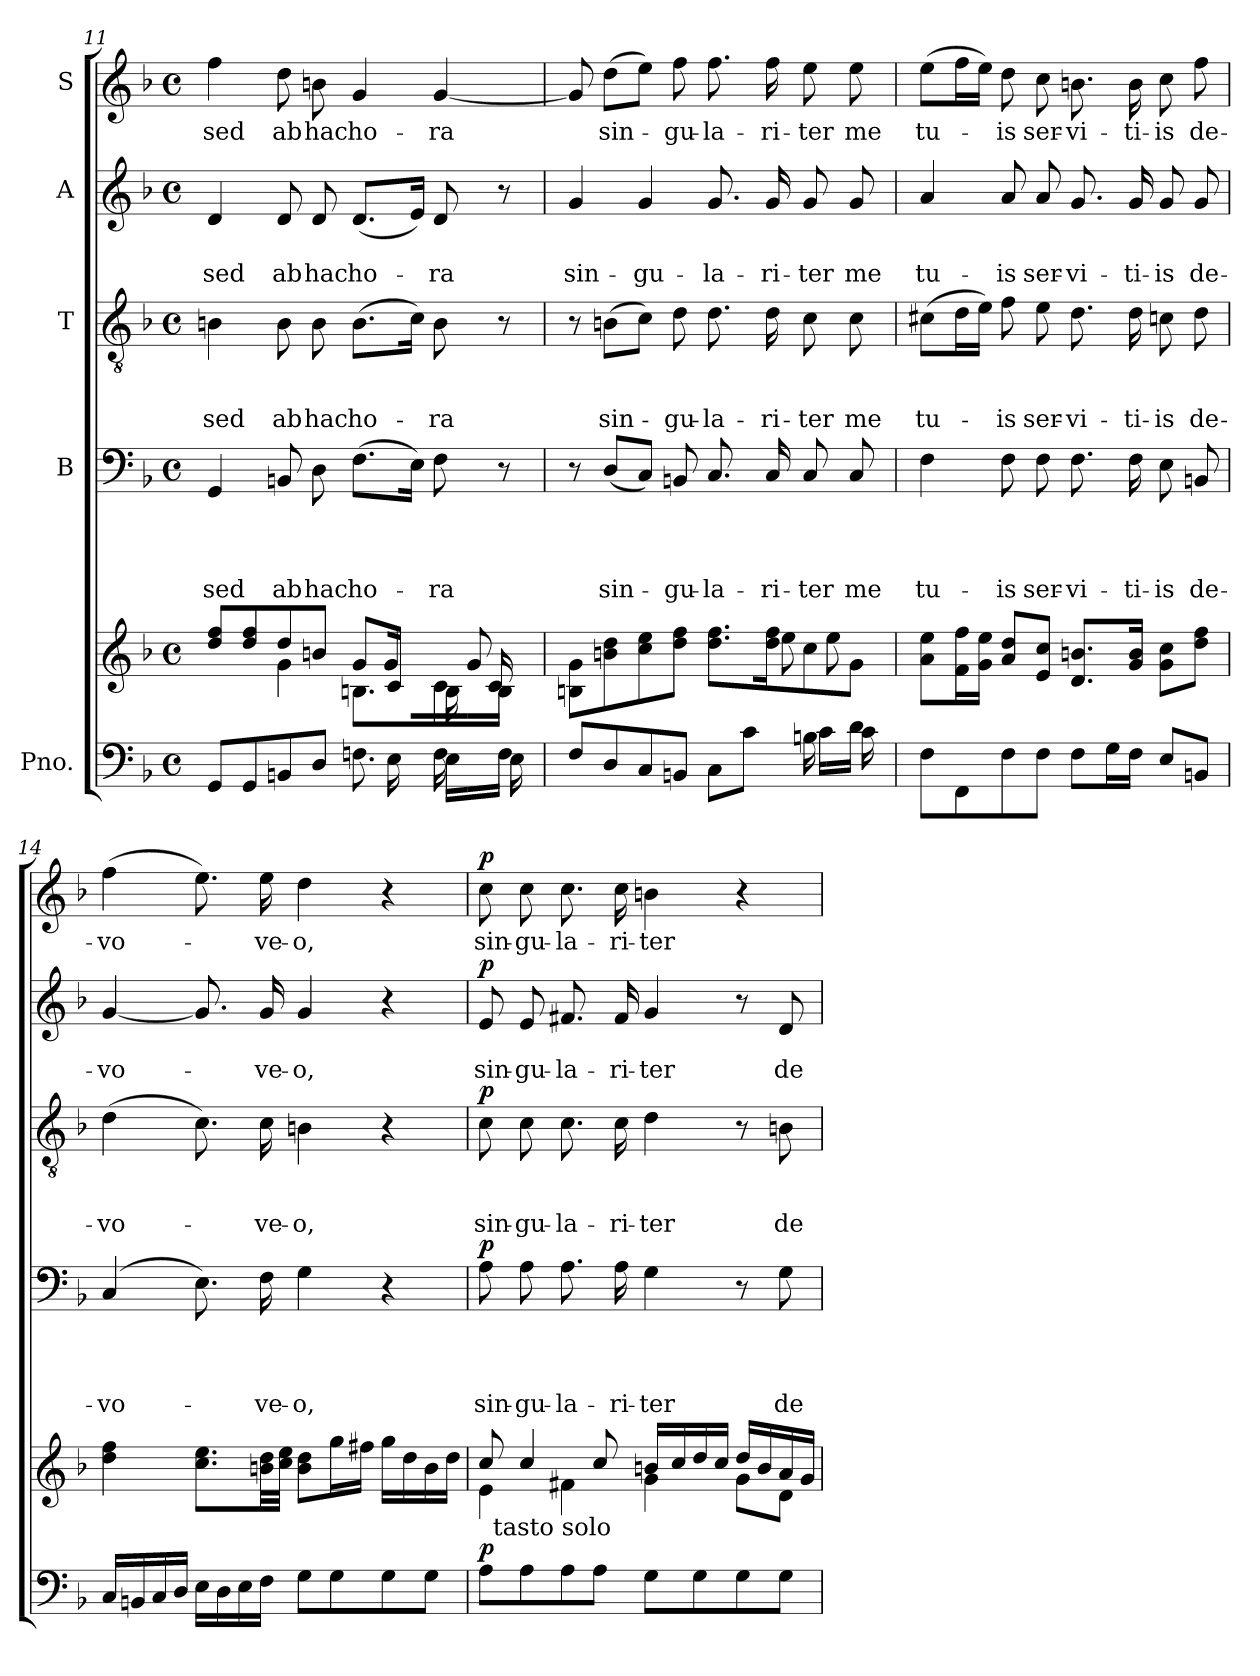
**kern	**kern	**dynam	**kern	**text	**text	**text	**text	**dynam	**kern	**text	**text	**text	**dynam	**kern	**text	**text	**dynam	**kern	**text	**dynam
*part5	*part5	*part5	*part4	*part4	*part4	*part4	*part4	*part4	*part3	*part3	*part3	*part3	*part3	*part2	*part2	*part2	*part2	*part1	*part1	*part1
*staff6	*staff5	*staff5/6	*staff4	*staff4	*staff4	*staff4	*staff4	*staff4	*staff3	*staff3	*staff3	*staff3	*staff3	*staff2	*staff2	*staff2	*staff2	*staff1	*staff1	*staff1
*I"Pno.	*	*	*I"B	*	*	*	*	*	*I"T	*	*	*	*	*I"A	*	*	*	*I"S	*	*
!!LO:LB:g=z
*clefF4	*clefG2	*	*clefF4	*	*	*	*	*	*clefGv2	*	*	*	*	*clefG2	*	*	*	*clefG2	*	*
*k[b-]	*k[b-]	*	*k[b-]	*	*	*	*	*	*k[b-]	*	*	*	*	*k[b-]	*	*	*	*k[b-]	*	*
*F:	*F:	*	*F:	*	*	*	*	*	*F:	*	*	*	*	*F:	*	*	*	*F:	*	*
*M4/4	*M4/4	*	*M4/4	*	*	*	*	*	*M4/4	*	*	*	*	*M4/4	*	*	*	*M4/4	*	*
*met(c)	*met(c)	*	*met(c)	*	*	*	*	*	*met(c)	*	*	*	*	*met(c)	*	*	*	*met(c)	*	*
=11	=11	=11	=11	=11	=11	=11	=11	=11	=11	=11	=11	=11	=11	=11	=11	=11	=11	=11	=11	=11
*^	*^	*	*	*	*	*	*	*	*	*	*	*	*	*	*	*	*	*	*	*
*	*^	*	*^	*	*	*	*	*	*	*	*	*	*	*	*	*	*	*	*	*	*	*
*	*	*^	*	*	*^	*	*	*	*	*	*	*	*	*	*	*	*	*	*	*	*	*	*	*
!	!	!	!	!	!	!	!	!	!	!	!	!	!LO:LY:b	!	!	!	!	!LO:LY:b	!	!	!	!LO:LY:b	!	!	!LO:LY:b	!
8GG/L	2ryy	2.ryy	2..ryy	8dd/ 8ff/L	4ryy	2ryy	2.ryy	.	4GG/	.	.	.	sed	.	4Bn\	.	.	sed	.	4d/	.	sed	.	4ff\	sed	.
8GG/	.	.	.	8dd/ 8ff/	.	.	.	.	.	.	.	.	.	.	.	.	.	.	.	.	.	.	.	.	.	.
!	!	!	!	!	!	!	!	!	!	!	!	!	!LO:LY:b	!	!	!	!	!LO:LY:b	!	!	!	!LO:LY:b	!	!	!LO:LY:b	!
8BBn/	.	.	.	8dd/	4g\	.	.	.	8BBn/	.	.	.	ab	.	8B\	.	.	ab	.	8d/	.	ab	.	8dd\	ab	.
!	!	!	!	!	!	!	!	!	!	!	!	!	!LO:LY:b	!	!	!	!	!LO:LY:b	!	!	!	!LO:LY:b	!	!	!LO:LY:b	!
8D/J	.	.	.	8bn/J	.	.	.	.	8D\	.	.	.	hac	.	8B\	.	.	hac	.	8d/	.	hac	.	8bn\	hac	.
!	!	!	!	!	!	!	!	!	!	!	!	!	!LO:LY:b	!	!	!	!	!LO:LY:b	!	!	!	!LO:LY:b	!	!	!LO:LY:b	!
8.Fn\	8ryy	.	.	8.Bn\L	8g/L	8ryy	.	.	(>8.F\L	.	.	.	ho-	.	(>8.B\L	.	.	ho-	.	(<8.d/L	.	ho-	.	4g/	ho-	.
.	16E\	.	.	.	16c/Jk	4g/	.	.	.	.	.	.	.	.	.	.	.	.	.	.	.	.	.	.	.	.
16ryy	16ryy	.	.	16ryy	16ryy	.	.	.	16E\Jk)	.	.	.	.	.	16c\Jk)	.	.	.	.	16e/Jk)	.	.	.	.	.	.
!	!	!	!	!	!	!	!	!	!	!	!	!	!LO:LY:b	!	!	!	!	!LO:LY:b	!	!	!	!LO:LY:b	!	!	!LO:LY:b	!
4ryy	16F\	16E\LL	.	16c\L	4ryy	.	16B\	.	8F\	.	.	.	-ra	.	8B\	.	.	-ra	.	8d/	.	-ra	.	[<4g/	-ra	.
.	16ryy	16ryy	.	16ryy	.	.	8g/	.	.	.	.	.	.	.	.	.	.	.	.	.	.	.	.	.	.	.
.	8ryy	16F\JJ	16E\	16B\JJ	.	16c/	.	.	8r	.	.	.	.	.	8r	.	.	.	.	8r	.	.	.	.	.	.
.	.	16ryy	16ryy	16ryy	.	16ryy	16ryy	.	.	.	.	.	.	.	.	.	.	.	.	.	.	.	.	.	.	.
=12	=12	=12	=12	=12	=12	=12	=12	=12	=12	=12	=12	=12	=12	=12	=12	=12	=12	=12	=12	=12	=12	=12	=12	=12	=12	=12
!	!	!	!	!	!	!	!	!	!	!	!	!	!	!	!	!	!	!	!	!	!	!LO:LY:b	!	!	!	!
*	*	*v	*v	*	*	*	*	*	*	*	*	*	*	*	*	*	*	*	*	*	*	*	*	*	*	*
*	*	*	*	*v	*v	*v	*	*	*	*	*	*	*	*	*	*	*	*	*	*	*	*	*	*	*
8F/L	2.ryy	2..ryy	8Bn\ 8g\L	2ryy	.	8r	.	.	.	.	.	8r	.	.	.	.	4g/	.	sin-	.	8g/]	.	.
!	!	!	!	!	!	!	!	!	!	!LO:LY:b	!	!	!	!	!LO:LY:b	!	!	!	!	!	!	!LO:LY:b	!
8D/	.	.	8bn\ 8dd\	.	.	(<8D/L	.	.	.	sin-	.	(>8Bn\L	.	.	sin-	.	.	.	.	.	(>8dd\L	sin-	.
!	!	!	!	!	!	!	!	!	!	!	!	!	!	!	!	!	!	!	!LO:LY:b	!	!	!	!
8C/	.	.	8cc\ 8ee\	.	.	8C/J)	.	.	.	.	.	8c\J)	.	.	.	.	4g/	.	-gu-	.	8ee\J)	.	.
!	!	!	!	!	!	!	!	!	!	!LO:LY:b	!	!	!	!	!LO:LY:b	!	!	!	!	!	!	!LO:LY:b	!
8BBn/J	.	.	8dd\ 8ff\J	.	.	8BBn/	.	.	.	-gu-	.	8d\	.	.	-gu-	.	.	.	.	.	8ff\	-gu-	.
!	!	!	!	!	!	!	!	!	!	!LO:LY:b	!	!	!	!	!LO:LY:b	!	!	!	!LO:LY:b	!	!	!LO:LY:b	!
8C\L	.	.	8.dd\ 8.ff\L	8.ryy	.	8.C/	.	.	.	-la-	.	8.d\	.	.	-la-	.	8.g/	.	-la-	.	8.ff\	-la-	.
8c\J	.	.	.	.	.	.	.	.	.	.	.	.	.	.	.	.	.	.	.	.	.	.	.
!	!	!	!	!	!	!	!	!	!	!LO:LY:b	!	!	!	!	!LO:LY:b	!	!	!	!LO:LY:b	!	!	!LO:LY:b	!
.	.	.	16dd\ 16ff\k	8ee\	.	16C/	.	.	.	-ri-	.	16d\	.	.	-ri-	.	16g/	.	-ri-	.	16ff\	-ri-	.
!	!	!	!	!	!	!	!	!	!	!LO:LY:b:rj	!	!	!	!	!LO:LY:b:rj	!	!	!	!LO:LY:b:rj	!	!	!LO:LY:b:rj	!
16Bn\	16c\LL	.	8cc\	.	.	8C/	.	.	.	-ter	.	8c\	.	.	-ter	.	8g/	.	-ter	.	8ee\	-ter	.
16ryy	16ryy	.	.	8ee\	.	.	.	.	.	.	.	.	.	.	.	.	.	.	.	.	.	.	.
!	!	!	!	!	!	!	!	!	!	!LO:LY:b	!	!	!	!	!LO:LY:b	!	!	!	!LO:LY:b	!	!	!LO:LY:b	!
8ryy	16d\JJ	16c\	8g\J	.	.	8C/	.	.	.	me	.	8c\	.	.	me	.	8g/	.	me	.	8ee\	me	.
.	16ryy	16ryy	.	16ryy	.	.	.	.	.	.	.	.	.	.	.	.	.	.	.	.	.	.	.
=13	=13	=13	=13	=13	=13	=13	=13	=13	=13	=13	=13	=13	=13	=13	=13	=13	=13	=13	=13	=13	=13	=13	=13
!	!	!	!	!	!	!	!	!	!	!LO:LY:b	!	!	!	!	!LO:LY:b	!	!	!	!LO:LY:b	!	!	!LO:LY:b	!
*v	*v	*v	*	*	*	*	*	*	*	*	*	*	*	*	*	*	*	*	*	*	*	*	*
*	*v	*v	*	*	*	*	*	*	*	*	*	*	*	*	*	*	*	*	*	*	*
8F\L	8a\ 8ee\L	.	4F\	.	.	.	tu-	.	(>8c#X\L	.	.	tu-	.	4a/	.	tu-	.	(>8ee\L	tu-	.
8FF\	16f\ 16ff\L	.	.	.	.	.	.	.	16d\L	.	.	.	.	.	.	.	.	16ff\L	.	.
.	16g\ 16ee\JJ	.	.	.	.	.	.	.	16e\JJ)	.	.	.	.	.	.	.	.	16ee\JJ)	.	.
!	!	!	!	!	!	!	!LO:LY:b	!	!	!	!	!LO:LY:b	!	!	!	!LO:LY:b	!	!	!LO:LY:b	!
8F\	8a/ 8dd/L	.	8F\	.	.	.	-is	.	8f\	.	.	-is	.	8a/	.	-is	.	8dd\	-is	.
!	!	!	!	!	!	!	!LO:LY:b	!	!	!	!	!LO:LY:b	!	!	!	!LO:LY:b	!	!	!LO:LY:b	!
8F\J	8e/ 8cc/J	.	8F\	.	.	.	ser-	.	8e\	.	.	ser-	.	8a/	.	ser-	.	8cc\	ser-	.
!	!	!	!	!	!	!	!LO:LY:b	!	!	!	!	!LO:LY:b	!	!	!	!LO:LY:b	!	!	!LO:LY:b	!
8F\L	8.d/ 8.bn/L	.	8.F\	.	.	.	-vi-	.	8.d\	.	.	-vi-	.	8.g/	.	-vi-	.	8.bn\	-vi-	.
16G\L	.	.	.	.	.	.	.	.	.	.	.	.	.	.	.	.	.	.	.	.
!	!	!	!	!	!	!	!LO:LY:b	!	!	!	!	!LO:LY:b	!	!	!	!LO:LY:b	!	!	!LO:LY:b	!
16F\JJ	16g/ 16b/Jk	.	16F\	.	.	.	-ti-	.	16d\	.	.	-ti-	.	16g/	.	-ti-	.	16b\	-ti-	.
!	!	!	!	!	!	!	!LO:LY:b	!	!	!	!	!LO:LY:b	!	!	!	!LO:LY:b	!	!	!LO:LY:b	!
8E/L	8g\ 8cc\L	.	8E\	.	.	.	-is	.	8cn\	.	.	-is	.	8g/	.	-is	.	8cc\	-is	.
!	!	!	!	!	!	!	!LO:LY:b	!	!	!	!	!LO:LY:b	!	!	!	!LO:LY:b	!	!	!LO:LY:b	!
8BBn/J	8dd\ 8ff\J	.	8BBn/	.	.	.	de-	.	8d\	.	.	de-	.	8g/	.	de-	.	8ff\	de-	.
!!LO:PB:g=z
=14	=14	=14	=14	=14	=14	=14	=14	=14	=14	=14	=14	=14	=14	=14	=14	=14	=14	=14	=14	=14
!	!	!	!	!	!	!	!LO:LY:b	!	!	!	!	!LO:LY:b	!	!	!	!LO:LY:b	!	!	!LO:LY:b	!
16C/LL	4dd\ 4ff\	.	(4C/	.	.	.	-vo-	.	(>4d\	.	.	-vo-	.	[<4g/	.	-vo-	.	(>4ff\	-vo-	.
16BBn/	.	.	.	.	.	.	.	.	.	.	.	.	.	.	.	.	.	.	.	.
16C/	.	.	.	.	.	.	.	.	.	.	.	.	.	.	.	.	.	.	.	.
16D/JJ	.	.	.	.	.	.	.	.	.	.	.	.	.	.	.	.	.	.	.	.
16E\LL	8.cc\ 8.ee\L	.	8.E\)	.	.	.	.	.	8.c\)	.	.	.	.	8.g/]	.	.	.	8.ee\)	.	.
16D\	.	.	.	.	.	.	.	.	.	.	.	.	.	.	.	.	.	.	.	.
16E\	.	.	.	.	.	.	.	.	.	.	.	.	.	.	.	.	.	.	.	.
!	!	!	!	!	!	!	!LO:LY:b	!	!	!	!	!LO:LY:b	!	!	!	!LO:LY:b	!	!	!LO:LY:b	!
16F\JJ	32bn\ 32dd\LL	.	16F\	.	.	.	-ve-	.	16c\	.	.	-ve-	.	16g/	.	-ve-	.	16ee\	-ve-	.
.	32cc\ 32ee\JJJ	.	.	.	.	.	.	.	.	.	.	.	.	.	.	.	.	.	.	.
!	!	!	!	!	!	!	!LO:LY:b	!	!	!	!	!LO:LY:b	!	!	!	!LO:LY:b	!	!	!LO:LY:b	!
8G\L	8b\ 8dd\L	.	4G\	.	.	.	-o,	.	4Bn\	.	.	-o,	.	4g/	.	-o,	.	4dd\	-o,	.
8G\	16gg\L	.	.	.	.	.	.	.	.	.	.	.	.	.	.	.	.	.	.	.
.	16ff#X\JJ	.	.	.	.	.	.	.	.	.	.	.	.	.	.	.	.	.	.	.
8G\	16gg\LL	.	4r	.	.	.	.	.	4r	.	.	.	.	4r	.	.	.	4r	.	.
.	16dd\	.	.	.	.	.	.	.	.	.	.	.	.	.	.	.	.	.	.	.
8G\J	16b\	.	.	.	.	.	.	.	.	.	.	.	.	.	.	.	.	.	.	.
.	16dd\JJ	.	.	.	.	.	.	.	.	.	.	.	.	.	.	.	.	.	.	.
=15	=15	=15	=15	=15	=15	=15	=15	=15	=15	=15	=15	=15	=15	=15	=15	=15	=15	=15	=15	=15
*	*^	*	*	*	*	*	*	*	*	*	*	*	*	*	*	*	*	*	*	*
!	!	!	!LO:DY:a=2	!	!	!	!	!LO:LY:b	!LO:DY:a	!	!	!	!LO:LY:b	!LO:DY:a	!	!	!LO:LY:b	!LO:DY:a	!	!LO:LY:b	!LO:DY:a
*^	*	*	*	*	*	*	*	*	*	*	*	*	*	*	*	*	*	*	*	*	*
8A\L	32ryy	4e\	8cc/	p	8A\	.	.	.	sin-	p	8c\	.	.	sin-	p	8e/	.	sin-	p	8cc\	sin-	p
!	!LO:TX:a:t=tasto solo	!	!	!	!	!	!	!	!	!	!	!	!	!	!	!	!	!	!	!	!	!
.	2ryy	.	.	.	.	.	.	.	.	.	.	.	.	.	.	.	.	.	.	.	.	.
!	!	!	!	!	!	!	!	!	!LO:LY:b:rj	!	!	!	!	!LO:LY:b:rj	!	!	!	!LO:LY:b:rj	!	!	!LO:LY:b:rj	!
8A\	.	.	4cc/	.	8A\	.	.	.	-gu-	.	8c\	.	.	-gu-	.	8e/	.	-gu-	.	8cc\	-gu-	.
!	!	!	!	!	!	!	!	!	!LO:LY:b	!	!	!	!	!LO:LY:b	!	!	!	!LO:LY:b	!	!	!LO:LY:b	!
8A\	.	4f#X\	.	.	8.A\	.	.	.	-la-	.	8.c\	.	.	-la-	.	8.f#X/	.	-la-	.	8.cc\	-la-	.
8A\J	.	.	8cc/	.	.	.	.	.	.	.	.	.	.	.	.	.	.	.	.	.	.	.
!	!	!	!	!	!	!	!	!	!LO:LY:b	!	!	!	!	!LO:LY:b	!	!	!	!LO:LY:b	!	!	!LO:LY:b	!
.	.	.	.	.	16A\	.	.	.	-ri-	.	16c\	.	.	-ri-	.	16f#/	.	-ri-	.	16cc\	-ri-	.
!	!	!	!	!	!	!	!	!	!LO:LY:b:rj	!	!	!	!	!LO:LY:b:rj	!	!	!	!LO:LY:b:rj	!	!	!LO:LY:b:rj	!
8G\L	.	4g\	16bn/LL	.	4G\	.	.	.	-ter	.	4d\	.	.	-ter	.	4g/	.	-ter	.	4bn\	-ter	.
.	4...ryy	.	.	.	.	.	.	.	.	.	.	.	.	.	.	.	.	.	.	.	.	.
.	.	.	16cc/	.	.	.	.	.	.	.	.	.	.	.	.	.	.	.	.	.	.	.
8G\	.	.	16dd/	.	.	.	.	.	.	.	.	.	.	.	.	.	.	.	.	.	.	.
.	.	.	16cc/JJ	.	.	.	.	.	.	.	.	.	.	.	.	.	.	.	.	.	.	.
8G\	.	8g\L	16dd/LL	.	8r	.	.	.	.	.	8r	.	.	.	.	8r	.	.	.	4r	.	.
.	.	.	16b/	.	.	.	.	.	.	.	.	.	.	.	.	.	.	.	.	.	.	.
!	!	!	!	!	!	!	!	!	!LO:LY:b	!	!	!	!	!LO:LY:b	!	!	!	!LO:LY:b	!	!	!	!
8G\J	.	8d\J	16a/	.	8G\	.	.	.	de-	.	8Bn\	.	.	de-	.	8d/	.	de-	.	.	.	.
.	.	.	16g/JJ	.	.	.	.	.	.	.	.	.	.	.	.	.	.	.	.	.	.	.
*v	*v	*	*	*	*	*	*	*	*	*	*	*	*	*	*	*	*	*	*	*	*	*
*	*v	*v	*	*	*	*	*	*	*	*	*	*	*	*	*	*	*	*	*	*	*
=	=	=	=	=	=	=	=	=	=	=	=	=	=	=	=	=	=	=	=	=
*-	*-	*-	*-	*-	*-	*-	*-	*-	*-	*-	*-	*-	*-	*-	*-	*-	*-	*-	*-	*-
